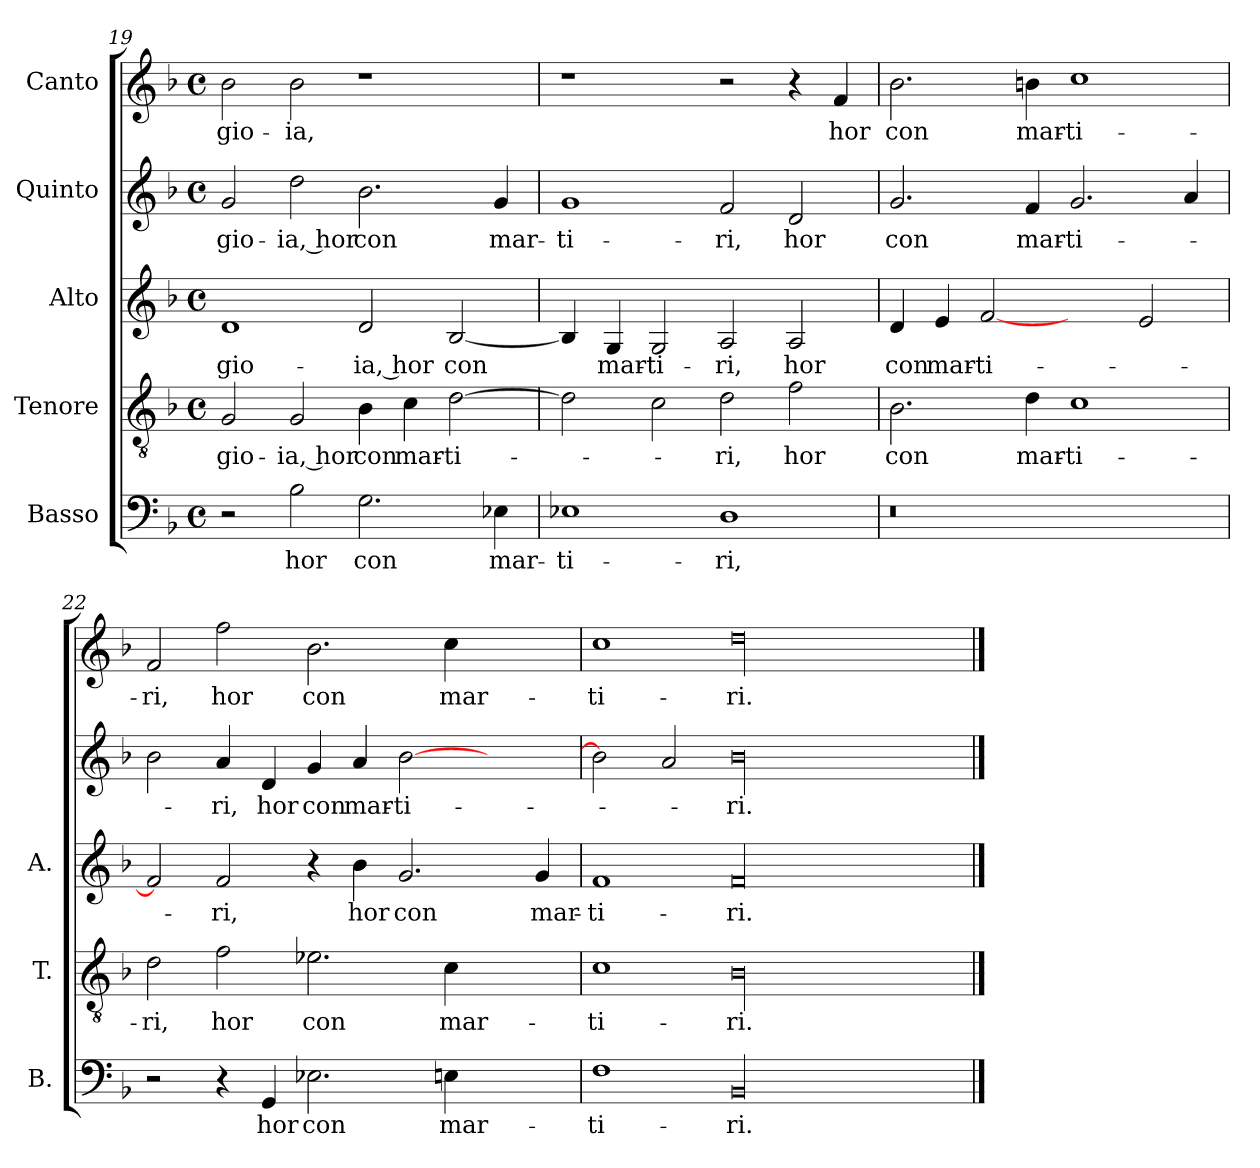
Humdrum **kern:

**kern	**text	**kern	**text	**kern	**text	**kern	**text	**kern	**text
*part5	*part5	*part4	*part4	*part3	*part3	*part2	*part2	*part1	*part1
*staff5	*staff5	*staff4	*staff4	*staff3	*staff3	*staff2	*staff2	*staff1	*staff1
*I"Basso	*	*I"Tenore	*	*I"Alto	*	*I"Quinto	*	*I"Canto	*
*I'B.	*	*I'T.	*	*I'A.	*	*	*	*	*
*clefF4	*	*clefGv2	*	*clefG2	*	*clefG2	*	*clefG2	*
*k[b-]	*	*k[b-]	*	*k[b-]	*	*k[b-]	*	*k[b-]	*
*F:	*	*F:	*	*F:	*	*F:	*	*F:	*
*M4/4	*	*M4/4	*	*M4/4	*	*M4/4	*	*M4/4	*
*met(c)	*	*met(c)	*	*met(c)	*	*met(c)	*	*met(c)	*
=19	=19	=19	=19	=19	=19	=19	=19	=19	=19
2r	.	2G/	gio-	1d/	gio-	2g/	gio-	2b-\	gio-
2B-\	hor	2G/	-ia, hor	.	.	2dd\	-ia, hor	2b-\	-ia,
2.G\	con	4B-\	con	2d/	-ia, hor	2.b-\	con	1r	.
.	.	4c\	mar-	.	.	.	.	.	.
.	.	[2d\	-ti-	[2B-/	con	.	.	.	.
4E-X\	mar-	.	.	.	.	4g/	mar-	.	.
=20	=20	=20	=20	=20	=20	=20	=20	=20	=20
1E-X\	-ti-	2d\]	.	4B-/]	.	1g/	-ti-	1r	.
.	.	.	.	4G/	mar-	.	.	.	.
.	.	2c\	.	2G/	-ti-	.	.	.	.
1D\	-ri,	2d\	-ri,	2A/	-ri,	2f/	-ri,	2r	.
.	.	2f\	hor	2A/	hor	2d/	hor	4r	.
.	.	.	.	.	.	.	.	4f/	hor
=21	=21	=21	=21	=21	=21	=21	=21	=21	=21
!LO:N:vis=0	!	!	!	!	!	!	!	!	!
1r	.	2.B-\	con	4d/	con	2.g/	con	2.b-\	con
.	.	.	.	4e/	mar-	.	.	.	.
.	.	.	.	[2f/	-ti-	.	.	.	.
.	.	4d\	mar-	.	.	4f/	mar-	4bn\	mar-
1ryy	.	1c\	-ti-	2ryy	.	2.g/	-ti-	1cc\	-ti-
.	.	.	.	2e/	.	.	.	.	.
.	.	.	.	.	.	4a/	.	.	.
=22	=22	=22	=22	=22	=22	=22	=22	=22	=22
2r	.	2d\	-ri,	2f/]	.	2b-\	.	2f/	-ri,
4r	.	2f\	hor	2f/	-ri,	4a/	-ri,	2ff\	hor
4GG/	hor	.	.	.	.	4d/	hor	.	.
2.E-X\	con	2.e-X\	con	4r	.	4g/	con	2.b-\	con
.	.	.	.	4b-\	hor	4a/	mar-	.	.
.	.	.	.	2.g/	con	[2b-\	-ti-	.	.
4En\	mar-	4c\	mar-	.	.	.	.	4cc\	mar-
2ryy	.	2ryy	.	.	.	2ryy	.	2ryy	.
.	.	.	.	4g/	mar-	.	.	.	.
=23	=23	=23	=23	=23	=23	=23	=23	=23	=23
1F\	-ti-	1c\	-ti-	1f/	-ti-	2b-\]	.	1cc\	-ti-
.	.	.	.	.	.	2a/	.	.	.
00BB-/	-ri.	00B-\	-ri.	00f/	-ri.	00b-\	-ri.	00dd\	-ri.
==	==	==	==	==	==	==	==	==	==
*-	*-	*-	*-	*-	*-	*-	*-	*-	*-
